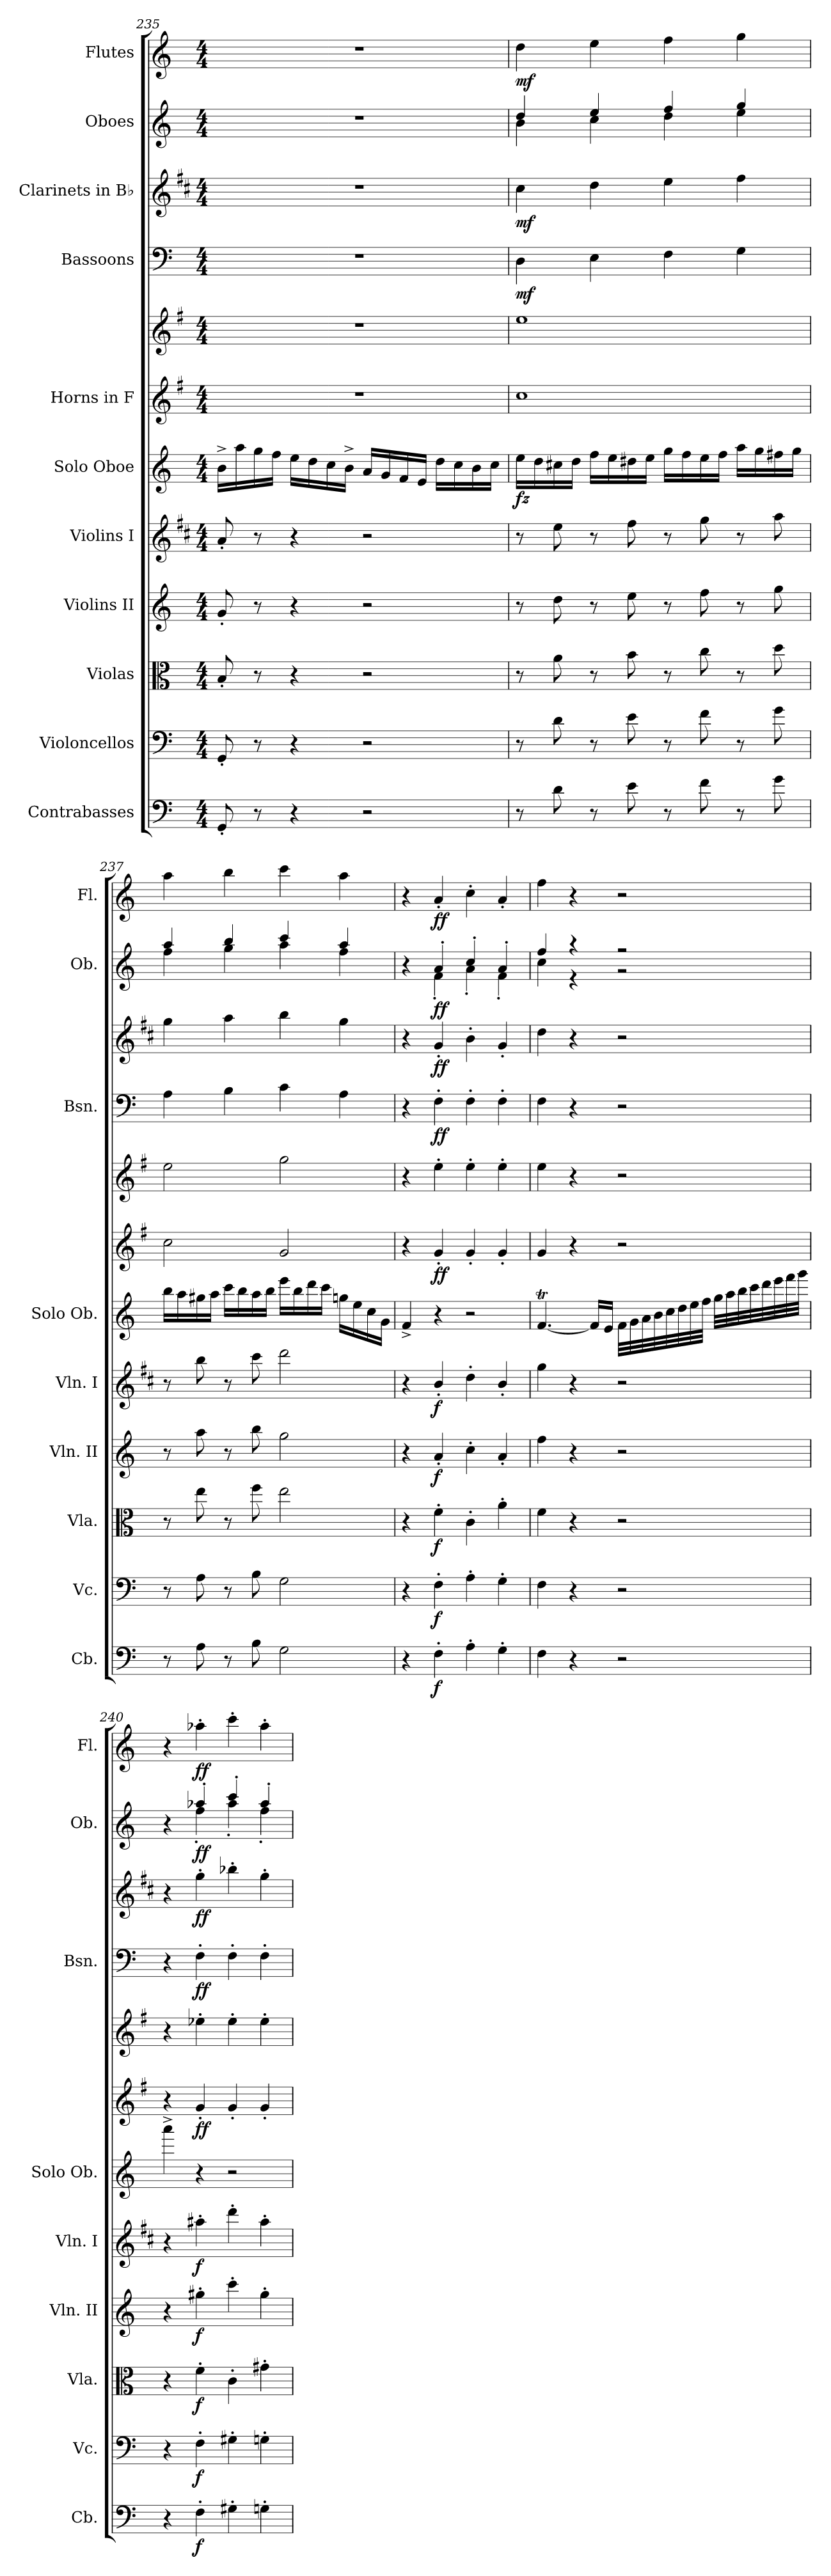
**kern	**dynam	**kern	**dynam	**kern	**dynam	**kern	**dynam	**kern	**dynam	**kern	**dynam	**kern	**kern	**dynam	**kern	**dynam	**kern	**dynam	**kern	**dynam	**kern	**dynam
*part11	*part11	*part10	*part10	*part9	*part9	*part8	*part8	*part7	*part7	*part6	*part6	*part5	*part5	*part5	*part4	*part4	*part3	*part3	*part2	*part2	*part1	*part1
*staff12	*staff12	*staff11	*staff11	*staff10	*staff10	*staff9	*staff9	*staff8	*staff8	*staff7	*staff7	*staff6	*staff5	*staff5/6	*staff4	*staff4	*staff3	*staff3	*staff2	*staff2	*staff1	*staff1
*I"Contrabasses	*	*I"Violoncellos	*	*I"Violas	*	*I"Violins II	*	*I"Violins I	*	*I"Solo Oboe	*	*I"Horns in F	*	*	*I"Bassoons	*	*I"Clarinets in B♭	*	*I"Oboes	*	*I"Flutes	*
*I'Cb.	*	*I'Vc.	*	*I'Vla.	*	*I'Vln. II	*	*I'Vln. I	*	*I'Solo Ob.	*	*	*	*	*I'Bsn.	*	*	*	*I'Ob.	*	*I'Fl.	*
!!LO:PB:g=z
*clefF4	*	*clefF4	*	*clefC3	*	*clefG2	*	*clefG2	*	*clefG2	*	*clefG2	*clefG2	*	*clefF4	*	*clefG2	*	*clefG2	*	*clefG2	*
*ITrd7c12	*	*	*	*	*	*	*	*ITrd1c2	*	*	*	*ITrd4c7	*ITrd4c7	*	*	*	*ITrd1c2	*	*	*	*	*
*k[]	*	*k[]	*	*k[]	*	*k[]	*	*k[]	*	*k[]	*	*k[]	*k[]	*	*k[]	*	*k[]	*	*k[]	*	*k[]	*
*M4/4	*	*M4/4	*	*M4/4	*	*M4/4	*	*M4/4	*	*M4/4	*	*M4/4	*M4/4	*	*M4/4	*	*M4/4	*	*M4/4	*	*M4/4	*
=235	=235	=235	=235	=235	=235	=235	=235	=235	=235	=235	=235	=235	=235	=235	=235	=235	=235	=235	=235	=235	=235	=235
8GGG'/	.	8GG'/	.	8B'/	.	8g'/	.	8g'/	.	16b^\LL	.	1r	1r	.	1r	.	1r	.	1r	.	1r	.
.	.	.	.	.	.	.	.	.	.	16aa\	.	.	.	.	.	.	.	.	.	.	.	.
8r	.	8r	.	8r	.	8r	.	8r	.	16gg\	.	.	.	.	.	.	.	.	.	.	.	.
.	.	.	.	.	.	.	.	.	.	16ff\JJ	.	.	.	.	.	.	.	.	.	.	.	.
4r	.	4r	.	4r	.	4r	.	4r	.	16ee\LL	.	.	.	.	.	.	.	.	.	.	.	.
.	.	.	.	.	.	.	.	.	.	16dd\	.	.	.	.	.	.	.	.	.	.	.	.
.	.	.	.	.	.	.	.	.	.	16cc\	.	.	.	.	.	.	.	.	.	.	.	.
.	.	.	.	.	.	.	.	.	.	16b^\JJ	.	.	.	.	.	.	.	.	.	.	.	.
2r	.	2r	.	2r	.	2r	.	2r	.	16a/LL	.	.	.	.	.	.	.	.	.	.	.	.
.	.	.	.	.	.	.	.	.	.	16g/	.	.	.	.	.	.	.	.	.	.	.	.
.	.	.	.	.	.	.	.	.	.	16f/	.	.	.	.	.	.	.	.	.	.	.	.
.	.	.	.	.	.	.	.	.	.	16e/JJ	.	.	.	.	.	.	.	.	.	.	.	.
.	.	.	.	.	.	.	.	.	.	16dd\LL	.	.	.	.	.	.	.	.	.	.	.	.
.	.	.	.	.	.	.	.	.	.	16cc\	.	.	.	.	.	.	.	.	.	.	.	.
.	.	.	.	.	.	.	.	.	.	16b\	.	.	.	.	.	.	.	.	.	.	.	.
.	.	.	.	.	.	.	.	.	.	16cc\JJ	.	.	.	.	.	.	.	.	.	.	.	.
=236	=236	=236	=236	=236	=236	=236	=236	=236	=236	=236	=236	=236	=236	=236	=236	=236	=236	=236	=236	=236	=236	=236
*	*	*	*	*	*	*	*	*	*	*	*	*	*	*	*	*	*	*	*^	*	*	*
!	!	!	!	!	!	!	!	!	!	!	!LO:DY:b	!	!	!	!	!LO:DY:b	!	!LO:DY:b	!	!	!LO:DY:b	!	!
!	!	!	!	!	!	!	!	!	!	!	!	!	!	!	!	!	!	!	!	!	!LO:DY:n=1:b	!	!LO:DY:b
8r	.	8r	.	8r	.	8r	.	8r	.	16ee\LL	fz	1f	1a	.	4D\	mf	4b\	mf	4dd/	4b\	mf mf	4dd\	mf
.	.	.	.	.	.	.	.	.	.	16dd\	.	.	.	.	.	.	.	.	.	.	.	.	.
8D\	.	8d\	.	8a\	.	8dd\	.	8dd\	.	16cc#X\	.	.	.	.	.	.	.	.	.	.	.	.	.
.	.	.	.	.	.	.	.	.	.	16dd\JJ	.	.	.	.	.	.	.	.	.	.	.	.	.
8r	.	8r	.	8r	.	8r	.	8r	.	16ff\LL	.	.	.	.	4E\	.	4cc\	.	4ee/	4cc\	.	4ee\	.
.	.	.	.	.	.	.	.	.	.	16ee\	.	.	.	.	.	.	.	.	.	.	.	.	.
8E\	.	8e\	.	8b\	.	8ee\	.	8ee\	.	16dd#X\	.	.	.	.	.	.	.	.	.	.	.	.	.
.	.	.	.	.	.	.	.	.	.	16ee\JJ	.	.	.	.	.	.	.	.	.	.	.	.	.
8r	.	8r	.	8r	.	8r	.	8r	.	16gg\LL	.	.	.	.	4F\	.	4dd\	.	4ff/	4dd\	.	4ff\	.
.	.	.	.	.	.	.	.	.	.	16ff\	.	.	.	.	.	.	.	.	.	.	.	.	.
8F\	.	8f\	.	8cc\	.	8ff\	.	8ff\	.	16ee\	.	.	.	.	.	.	.	.	.	.	.	.	.
.	.	.	.	.	.	.	.	.	.	16ff\JJ	.	.	.	.	.	.	.	.	.	.	.	.	.
8r	.	8r	.	8r	.	8r	.	8r	.	16aa\LL	.	.	.	.	4G\	.	4ee\	.	4gg/	4ee\	.	4gg\	.
.	.	.	.	.	.	.	.	.	.	16gg\	.	.	.	.	.	.	.	.	.	.	.	.	.
8G\	.	8g\	.	8dd\	.	8gg\	.	8gg\	.	16ff#X\	.	.	.	.	.	.	.	.	.	.	.	.	.
.	.	.	.	.	.	.	.	.	.	16gg\JJ	.	.	.	.	.	.	.	.	.	.	.	.	.
!!LO:PB:g=z
=237	=237	=237	=237	=237	=237	=237	=237	=237	=237	=237	=237	=237	=237	=237	=237	=237	=237	=237	=237	=237	=237	=237	=237
8r	.	8r	.	8r	.	8r	.	8r	.	16bb\LL	.	2f\	2a\	.	4A\	.	4ff\	.	4aa/	4ff\	.	4aa\	.
.	.	.	.	.	.	.	.	.	.	16aa\	.	.	.	.	.	.	.	.	.	.	.	.	.
8AA\	.	8A\	.	8ee\	.	8aa\	.	8aa\	.	16gg#X\	.	.	.	.	.	.	.	.	.	.	.	.	.
.	.	.	.	.	.	.	.	.	.	16aa\JJ	.	.	.	.	.	.	.	.	.	.	.	.	.
8r	.	8r	.	8r	.	8r	.	8r	.	16ccc\LL	.	.	.	.	4B\	.	4gg\	.	4bb/	4gg\	.	4bb\	.
.	.	.	.	.	.	.	.	.	.	16bb\	.	.	.	.	.	.	.	.	.	.	.	.	.
8BB\	.	8B\	.	8ff\	.	8bb\	.	8bb\	.	16aa\	.	.	.	.	.	.	.	.	.	.	.	.	.
.	.	.	.	.	.	.	.	.	.	16bb\JJ	.	.	.	.	.	.	.	.	.	.	.	.	.
2GG\	.	2G\	.	2ee\	.	2gg\	.	2ccc\	.	16eee\LL	.	2c/	2cc\	.	4c\	.	4aa\	.	4ccc/	4aa\	.	4ccc\	.
.	.	.	.	.	.	.	.	.	.	16bb\	.	.	.	.	.	.	.	.	.	.	.	.	.
.	.	.	.	.	.	.	.	.	.	16ddd\	.	.	.	.	.	.	.	.	.	.	.	.	.
.	.	.	.	.	.	.	.	.	.	16ccc\JJ	.	.	.	.	.	.	.	.	.	.	.	.	.
.	.	.	.	.	.	.	.	.	.	16ggn\LL	.	.	.	.	4A\	.	4ff\	.	4aa/	4ff\	.	4aa\	.
.	.	.	.	.	.	.	.	.	.	16ee\	.	.	.	.	.	.	.	.	.	.	.	.	.
.	.	.	.	.	.	.	.	.	.	16cc\	.	.	.	.	.	.	.	.	.	.	.	.	.
.	.	.	.	.	.	.	.	.	.	16g\JJ	.	.	.	.	.	.	.	.	.	.	.	.	.
=238	=238	=238	=238	=238	=238	=238	=238	=238	=238	=238	=238	=238	=238	=238	=238	=238	=238	=238	=238	=238	=238	=238	=238
4r	.	4r	.	4r	.	4r	.	4r	.	4f^/	.	4r	4r	.	4r	.	4r	.	4r	4ryy	.	4r	.
!	!LO:DY:b	!	!LO:DY:b	!	!LO:DY:b	!	!LO:DY:b	!	!LO:DY:b	!	!	!	!	!LO:DY:b=2	!	!	!	!	!	!	!	!	!
!	!	!	!	!	!	!	!	!	!	!	!	!	!	!LO:DY:n=1:b	!	!LO:DY:b	!	!LO:DY:b	!	!	!LO:DY:b	!	!LO:DY:b
4FF'\	f	4F'\	f	4f'\	f	4a'/	f	4a'/	f	4r	.	4c'/	4a'\	f f	4F'\	ff	4f'/	ff	4a'/	4f'\	ff	4a'/	ff
4AA'\	.	4A'\	.	4c'\	.	4cc'\	.	4cc'\	.	2r	.	4c'/	4a'\	.	4F'\	.	4a'\	.	4cc'/	4a'\	.	4cc'\	.
4GG'\	.	4G'\	.	4a'\	.	4a'/	.	4a'/	.	.	.	4c'/	4a'\	.	4F'\	.	4f'/	.	4a'/	4f'\	.	4a'/	.
!!LO:PB:g=z
=239	=239	=239	=239	=239	=239	=239	=239	=239	=239	=239	=239	=239	=239	=239	=239	=239	=239	=239	=239	=239	=239	=239	=239
4FF\	.	4F\	.	4f\	.	4ff\	.	4ff\	.	[4.fT/	.	4c/	4a\	.	4F\	.	4cc\	.	4ff/	4cc\	.	4ff\	.
4r	.	4r	.	4r	.	4r	.	4r	.	.	.	4r	4r	.	4r	.	4r	.	4r	4r	.	4r	.
.	.	.	.	.	.	.	.	.	.	16f/LL]	.	.	.	.	.	.	.	.	.	.	.	.	.
.	.	.	.	.	.	.	.	.	.	16e/JJ	.	.	.	.	.	.	.	.	.	.	.	.	.
2r	.	2r	.	2r	.	2r	.	2r	.	32f\LLL	.	2r	2r	.	2r	.	2r	.	2r	2r	.	2r	.
.	.	.	.	.	.	.	.	.	.	32g\	.	.	.	.	.	.	.	.	.	.	.	.	.
.	.	.	.	.	.	.	.	.	.	32a\	.	.	.	.	.	.	.	.	.	.	.	.	.
.	.	.	.	.	.	.	.	.	.	32b\	.	.	.	.	.	.	.	.	.	.	.	.	.
.	.	.	.	.	.	.	.	.	.	32cc\	.	.	.	.	.	.	.	.	.	.	.	.	.
.	.	.	.	.	.	.	.	.	.	32dd\	.	.	.	.	.	.	.	.	.	.	.	.	.
.	.	.	.	.	.	.	.	.	.	32ee\	.	.	.	.	.	.	.	.	.	.	.	.	.
.	.	.	.	.	.	.	.	.	.	32ff\JJJ	.	.	.	.	.	.	.	.	.	.	.	.	.
.	.	.	.	.	.	.	.	.	.	32gg\LLL	.	.	.	.	.	.	.	.	.	.	.	.	.
.	.	.	.	.	.	.	.	.	.	32aa\	.	.	.	.	.	.	.	.	.	.	.	.	.
.	.	.	.	.	.	.	.	.	.	32bb\	.	.	.	.	.	.	.	.	.	.	.	.	.
.	.	.	.	.	.	.	.	.	.	32ccc\	.	.	.	.	.	.	.	.	.	.	.	.	.
.	.	.	.	.	.	.	.	.	.	32ddd\	.	.	.	.	.	.	.	.	.	.	.	.	.
.	.	.	.	.	.	.	.	.	.	32eee\	.	.	.	.	.	.	.	.	.	.	.	.	.
.	.	.	.	.	.	.	.	.	.	32fff\	.	.	.	.	.	.	.	.	.	.	.	.	.
.	.	.	.	.	.	.	.	.	.	32ggg\JJJ	.	.	.	.	.	.	.	.	.	.	.	.	.
=240	=240	=240	=240	=240	=240	=240	=240	=240	=240	=240	=240	=240	=240	=240	=240	=240	=240	=240	=240	=240	=240	=240	=240
4r	.	4r	.	4r	.	4r	.	4r	.	4aaa^\	.	4r	4r	.	4r	.	4r	.	4r	4ryy	.	4r	.
!	!LO:DY:b	!	!LO:DY:b	!	!LO:DY:b	!	!LO:DY:b	!	!LO:DY:b	!	!	!	!	!LO:DY:b=2	!	!	!	!	!	!	!	!	!
!	!	!	!	!	!	!	!	!	!	!	!	!	!	!LO:DY:n=1:b	!	!LO:DY:b	!	!LO:DY:b	!	!	!LO:DY:b	!	!LO:DY:b
4FF'\	f	4F'\	f	4f'\	f	4gg#X'\	f	4gg#X'\	f	4r	.	4c'/	4a-X'\	f f	4F'\	ff	4ff'\	ff	4aa-X'/	4ff'\	ff	4aa-X'\	ff
4GG#X'\	.	4G#X'\	.	4c'\	.	4ccc'\	.	4ccc'\	.	2r	.	4c'/	4a-'\	.	4F'\	.	4aa-X'\	.	4ccc'/	4aa-'\	.	4ccc'\	.
4GGn'\	.	4Gn'\	.	4g#X'\	.	4gg#'\	.	4gg#'\	.	.	.	4c'/	4a-'\	.	4F'\	.	4ff'\	.	4aa-'/	4ff'\	.	4aa-'\	.
*	*	*	*	*	*	*	*	*	*	*	*	*	*	*	*	*	*	*	*v	*v	*	*	*
=	=	=	=	=	=	=	=	=	=	=	=	=	=	=	=	=	=	=	=	=	=	=
*-	*-	*-	*-	*-	*-	*-	*-	*-	*-	*-	*-	*-	*-	*-	*-	*-	*-	*-	*-	*-	*-	*-
